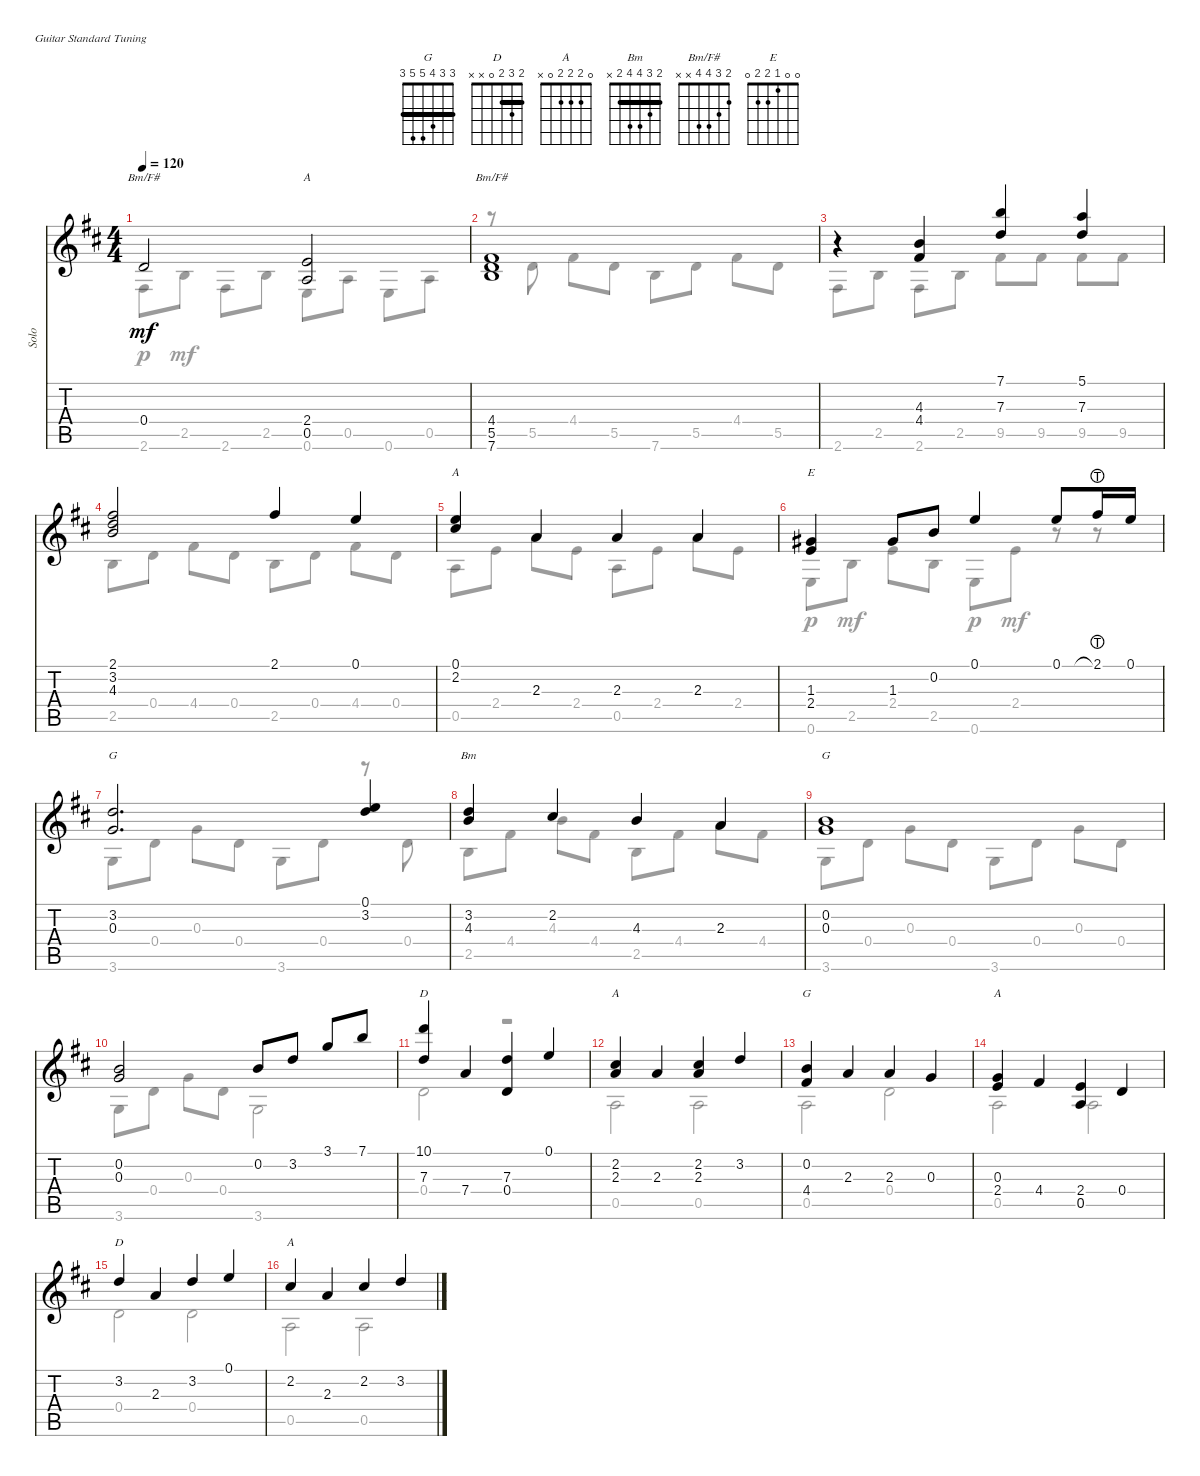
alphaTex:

\defaultSystemsLayout 4
\bracketExtendMode nobrackets
\firstSystemTrackNameMode fullname
\otherSystemsTrackNameOrientation horizontal
\track ("Solo" "S-Gt") {instrument acousticguitarnylon}
\staff {score tabs}
\tuning (E4 B3 G3 D3 A2 E2)
\chord ("G" 3 3 4 5 5 3) {barre (3 3)}
\chord ("D" 2 3 2 0 x x) {barre 2}
\chord ("A" 0 2 2 2 0 x)
\chord ("Bm" 2 3 4 4 2 x) {barre 2}
\chord ("Bm/F#" 2 3 4 4 x x)
\chord ("E" 0 0 1 2 2 0)
\voice
\ts (4 4)
\tempo 120
\clef g2
\ks d
0.4.2{ch "Bm/F#" dy mf} (2.4 0.5).2{ch "A"} |
(4.4 5.5 7.6).1{ch "Bm/F#"} |
r.4 (4.4 4.3).4 (7.1 7.3).4 (5.1 7.3).4 |
(2.1 3.2 4.3).2 2.1.4 0.1.4 |
(0.1 2.2).4{ch "A"} 2.3.4 2.3.4 2.3.4 |
(1.3 2.4).4{ch "E"} 1.3.8 0.2.8 0.1.4 0.1.8 2.1{lht}.16 0.1.16 |
(3.2 0.3).2{d ch "G"} (0.1 3.2).4 |
(3.2 4.3).4{ch "Bm"} 2.2.4 4.3.4 2.3.4 |
(0.3 0.2).1{ch "G"} |
(0.2 0.3).2 0.2.8 3.2.8 3.1.8 7.1.8 |
(7.3 10.1).4{ch "D"} 7.4.4 (0.4 7.3).4 0.1.4 |
(2.2 2.3).4{ch "A"} 2.3.4 (2.3 2.2).4 3.2.4 |
(0.2 4.4).4{ch "G"} 2.3.4 2.3.4 0.3.4 |
(0.3 2.4).4{ch "A"} 4.4.4 (2.4 0.5).4 0.4.4 |
3.2.4{ch "D"} 2.3.4 3.2.4 0.1.4 |
2.2.4{ch "A"} 2.3.4 2.2.4 3.2.4
\voice
\clef g2
\ottava regular
\simile none
\ks d
2.6.8{dy p} 2.5.8{dy mf} 2.6.8 2.5.8 0.6.8 0.5.8 0.6.8 0.5.8 |
r.8 5.5.8 4.4.8 5.5.8 7.6.8 5.5.8 4.4.8 5.5.8 |
2.6.8 2.5.8 2.6.8 2.5.8 9.5.8 9.5.8 9.5.8 9.5.8 |
2.5.8 0.4.8 4.4.8 0.4.8 2.5.8 0.4.8 4.4.8 0.4.8 |
0.5.8 2.4.8 2.3.8 2.4.8 0.5.8 2.4.8 2.3.8 2.4.8 |
0.6.8{dy p} 2.5.8{dy mf} 2.4.8 2.5.8 0.6.8{dy p} 2.4.8{dy mf} r.8 r.8 |
3.6.8 0.4.8 0.3.8 0.4.8 3.6.8 0.4.8 r.8 0.4.8 |
2.5.8 4.4.8 4.3.8 4.4.8 2.5.8 4.4.8 2.3.8 4.4.8 |
3.6.8 0.4.8 0.3.8 0.4.8 3.6.8 0.4.8 0.3.8 0.4.8 |
3.6.8 0.4.8 0.3.8 0.4.8 3.6.2 |
0.4.2 r.2 |
0.5.2 0.5.2 |
0.5.2 0.4.2 |
0.5.2 0.5.2 |
0.4.2 0.4.2 |
0.5.2 0.5.2
